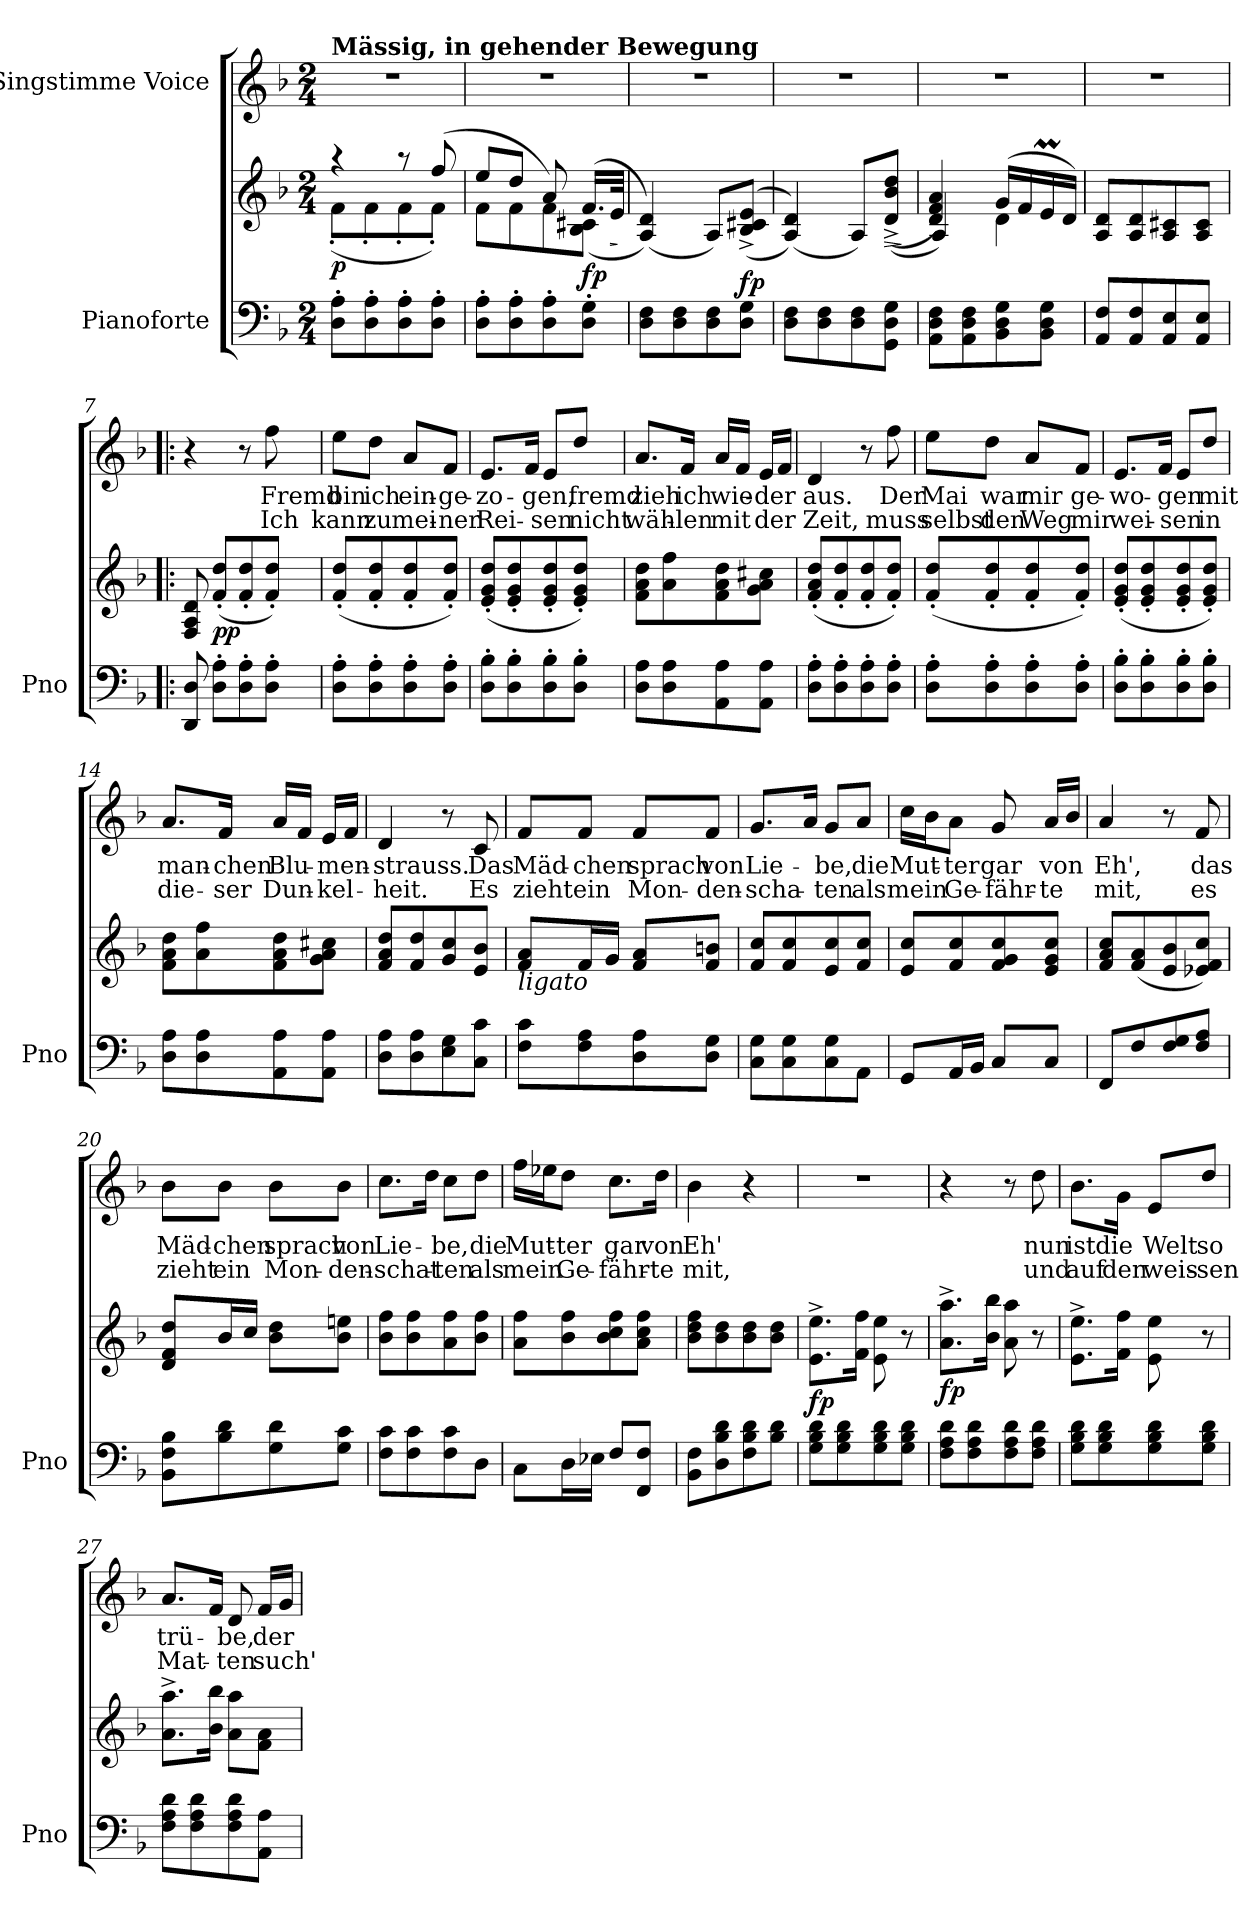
**kern	**kern	**dynam	**kern	**text	**text
*part2	*part2	*part2	*part1	*part1	*part1
*staff3	*staff2	*staff2/3	*staff1	*staff1	*staff1
*I"Pianoforte	*	*	*I"Singstimme Voice	*	*
*I'Pno	*	*	*	*	*
*clefF4	*clefG2	*	*clefG2	*	*
*k[b-]	*k[b-]	*	*k[b-]	*	*
*M2/4	*M2/4	*	*M2/4	*	*
*MM45	*MM45	*	*MM45	*	*
=1	=1	=1	=1	=1	=1
*	*^	*	*	*	*
!	!	!	!	!LO:TX:a:B:t=Mässig, in gehender Bewegung	!	!
!	!	!	!LO:DY:b	!	!	!
8D\' 8A\'L	4r	(<8f'\L	p	2r	.	.
8D\' 8A\'	.	8f'\	.	.	.	.
8D\' 8A\'	8r	8f'\	.	.	.	.
8D\' 8A\'J	(>8ff/	8f'\J)	.	.	.	.
=2	=2	=2	=2	=2	=2	=2
8D\' 8A\'L	8ee/L	8f\L	.	2r	.	.
8D\' 8A\'	8dd/J	8f\	.	.	.	.
8D\' 8A\'	8a/)	8f\	.	.	.	.
!	!	!	!LO:DY:b	!	!	!
8D\' 8G\'J	(>16.f/LL	(<8B-\ 8c#X\J	fp	.	.	.
!	!	!	!LO:HP:b	!	!	!
.	32e/JJk	.	>	.	.	.
*	*v	*v	*	*	*	*
.	.	]	.	.	.
=3	=3	=3	=3	=3	=3
8D\ 8F\L	(>4A/ 4d/))	.	2r	.	.
8D\ 8F\	.	.	.	.	.
8D\ 8F\	8A/L)	.	.	.	.
!	!	!LO:DY:a=2	!	!	!
8D\ 8G\J	(>(<8B-/^ 8c#X/^ 8e/^J	fp	.	.	.
=4	=4	=4	=4	=4	=4
8D\ 8F\L	(>4A/ 4d/))	.	2r	.	.
8D\ 8F\	.	.	.	.	.
8D\ 8F\	8A/L)	.	.	.	.
!	!	!LO:HP:b	!	!	!
8GG\ 8D\ 8G\J	(>(<8d/^ 8b-/^ 8dd/^J	>	.	.	.
.	.	]	.	.	.
=5	=5	=5	=5	=5	=5
*	*^	*	*	*	*
8AA\ 8D\ 8F\L	4d/ 4f/ 4a/)	4A/)	.	2r	.	.
8AA\ 8D\ 8F\	.	.	.	.	.	.
8BB-\ 8D\ 8G\	(>16g/LL	4d\	.	.	.	.
.	16f/	.	.	.	.	.
8BB-\ 8D\ 8G\J	16em/	.	.	.	.	.
.	16d/JJ)	.	.	.	.	.
*	*v	*v	*	*	*	*
=6	=6	=6	=6	=6	=6
8AA/ 8F/L	8A/ 8d/L	.	2r	.	.
8AA/ 8F/	8A/ 8d/	.	.	.	.
8AA/ 8E/	8A/ 8c#X/	.	.	.	.
8AA/ 8E/J	8A/ 8c#/J	.	.	.	.
!!LO:LB:g=z
=7!|:	=7!|:	=7!|:	=7!|:	=7!|:	=7!|:
8DD/ 8D/	8F/ 8A/ 8d/	.	4r	.	.
!	!	!LO:DY:b	!	!	!
8D\' 8A\'L	(<8f/' 8dd/'L	pp	.	.	.
8D\' 8A\'	8f/' 8dd/'	.	8r	.	.
!	!	!	!	!LO:LY:b	!LO:LY:b
8D\' 8A\'J	8f/' 8dd/'J)	.	8ff\	Fremd	Ich
=8	=8	=8	=8	=8	=8
!	!	!	!	!LO:LY:b	!LO:LY:b
8D\' 8A\'L	(<8f/' 8dd/'L	.	8ee\L	bin	kann
!	!	!	!	!LO:LY:b	!LO:LY:b
8D\' 8A\'	8f/' 8dd/'	.	8dd\J	ich	zu
!	!	!	!	!LO:LY:b	!LO:LY:b
8D\' 8A\'	8f/' 8dd/'	.	8a/L	ein-	mei-
!	!	!	!	!LO:LY:b	!LO:LY:b
8D\' 8A\'J	8f/' 8dd/'J)	.	8f/J	-ge-	-ner
=9	=9	=9	=9	=9	=9
!	!	!	!	!LO:LY:b	!LO:LY:b
8D\' 8B-\'L	(<8e/' 8g/' 8dd/'L	.	8.e/L	-zo-	Rei-
8D\' 8B-\'	8e/' 8g/' 8dd/'	.	.	.	.
.	.	.	16f/Jk	.	.
!	!	!	!	!LO:LY:b	!LO:LY:b
8D\' 8B-\'	8e/' 8g/' 8dd/'	.	8e/L	-gen,	-sen
!	!	!	!	!LO:LY:b	!LO:LY:b
8D\' 8B-\'J	8e/' 8g/' 8dd/'J)	.	8dd/J	fremd	nicht
=10	=10	=10	=10	=10	=10
!	!	!	!	!LO:LY:b	!LO:LY:b
8D\ 8A\L	8f\ 8a\ 8dd\L	.	8.a/L	zieh	wäh-
8D\ 8A\	8a\ 8ff\	.	.	.	.
!	!	!	!	!LO:LY:b	!LO:LY:b
.	.	.	16f/Jk	ich	-len
!	!	!	!	!LO:LY:b	!LO:LY:b
8AA\ 8A\	8f\ 8a\ 8dd\	.	16a/LL	wie-	mit
.	.	.	16f/JJ	.	.
!	!	!	!	!LO:LY:b	!LO:LY:b
8AA\ 8A\J	8g\ 8a\ 8cc#X\J	.	16e/LL	-der	der
.	.	.	16f/JJ	.	.
=11	=11	=11	=11	=11	=11
!	!	!	!	!LO:LY:b	!LO:LY:b
8D\' 8A\'L	(<8f/' 8a/' 8dd/'L	.	4d/	aus.	Zeit,
8D\' 8A\'	8f/' 8dd/'	.	.	.	.
8D\' 8A\'	8f/' 8dd/'	.	8r	.	.
!	!	!	!	!LO:LY:b	!LO:LY:b
8D\' 8A\'J	8f/' 8dd/'J)	.	8ff\	Der	muss
=12	=12	=12	=12	=12	=12
!	!	!	!	!LO:LY:b	!LO:LY:b
8D\' 8A\'L	(<8f/' 8dd/'L	.	8ee\L	Mai	selbst
!	!	!	!	!LO:LY:b	!LO:LY:b
8D\' 8A\'	8f/' 8dd/'	.	8dd\J	war	den
!	!	!	!	!LO:LY:b	!LO:LY:b
8D\' 8A\'	8f/' 8dd/'	.	8a/L	mir	Weg
!	!	!	!	!LO:LY:b	!LO:LY:b
8D\' 8A\'J	8f/' 8dd/'J)	.	8f/J	ge-	mir
!!LO:LB:g=z
=13	=13	=13	=13	=13	=13
!	!	!	!	!LO:LY:b	!LO:LY:b
8D\' 8B-\'L	(<8e/' 8g/' 8dd/'L	.	8.e/L	-wo-	wei-
8D\' 8B-\'	8e/' 8g/' 8dd/'	.	.	.	.
.	.	.	16f/Jk	.	.
!	!	!	!	!LO:LY:b	!LO:LY:b
8D\' 8B-\'	8e/' 8g/' 8dd/'	.	8e/L	-gen	-sen
!	!	!	!	!LO:LY:b	!LO:LY:b
8D\' 8B-\'J	8e/' 8g/' 8dd/'J)	.	8dd/J	mit	in
=14	=14	=14	=14	=14	=14
!	!	!	!	!LO:LY:b	!LO:LY:b
8D\ 8A\L	8f\ 8a\ 8dd\L	.	8.a/L	man-	die-
8D\ 8A\	8a\ 8ff\	.	.	.	.
!	!	!	!	!LO:LY:b	!LO:LY:b
.	.	.	16f/Jk	-chen	-ser
!	!	!	!	!LO:LY:b	!LO:LY:b
8AA\ 8A\	8f\ 8a\ 8dd\	.	16a/LL	Blu-	Dun-
.	.	.	16f/JJ	.	.
!	!	!	!	!LO:LY:b	!LO:LY:b
8AA\ 8A\J	8g\ 8a\ 8cc#X\J	.	16e/LL	-men-	-kel-
.	.	.	16f/JJ	.	.
=15	=15	=15	=15	=15	=15
!	!	!	!	!LO:LY:b	!LO:LY:b
8D\ 8A\L	8f/ 8a/ 8dd/L	.	4d/	-strauss.	-heit.
8D\ 8A\	8f/ 8dd/	.	.	.	.
8E\ 8G\	8g/ 8cc/	.	8r	.	.
!	!	!	!	!LO:LY:b	!LO:LY:b
8C\ 8c\J	8e/ 8b-/J	.	8c/	Das	Es
=16	=16	=16	=16	=16	=16
!	!LO:TX:b:i:t=ligato	!	!	!	!
!	!	!	!	!LO:LY:b	!LO:LY:b
8F\ 8c\L	8f/ 8a/L	.	8f/L	Mäd-	zieht
!	!	!	!	!LO:LY:b	!LO:LY:b
8F\ 8A\	16f/L	.	8f/J	-chen	ein
.	16g/JJ	.	.	.	.
!	!	!	!	!LO:LY:b	!LO:LY:b
8D\ 8A\	8f/ 8a/L	.	8f/L	sprach	Mon-
!	!	!	!	!LO:LY:b	!LO:LY:b
8D\ 8G\J	8f/ 8bn/J	.	8f/J	von	-den-
=17	=17	=17	=17	=17	=17
!	!	!	!	!LO:LY:b	!LO:LY:b
8C\ 8G\L	8f/ 8cc/L	.	8.g/L	Lie-	-scha-
8C\ 8G\	8f/ 8cc/	.	.	.	.
.	.	.	16a/Jk	.	.
!	!	!	!	!LO:LY:b	!LO:LY:b
8C\ 8G\	8e/ 8cc/	.	8g/L	-be,	-ten
!	!	!	!	!LO:LY:b	!LO:LY:b
8AA\J	8f/ 8cc/J	.	8a/J	die	als
=18	=18	=18	=18	=18	=18
!	!	!	!	!LO:LY:b	!LO:LY:b
8GG/L	8e/ 8cc/L	.	16cc\LL	Mut-	mein
.	.	.	16b-\J	.	.
!	!	!	!	!LO:LY:b	!LO:LY:b
16AA/L	8f/ 8cc/	.	8a\J	-ter	Ge-
16BB-/JJ	.	.	.	.	.
!	!	!	!	!LO:LY:b	!LO:LY:b
8C/L	8f/ 8g/ 8cc/	.	8g/	gar	-fähr-
!	!	!	!	!LO:LY:b	!LO:LY:b
8C/J	8e/ 8g/ 8cc/J	.	16a/LL	von	-te
.	.	.	16b-/JJ	.	.
=19	=19	=19	=19	=19	=19
!	!	!	!	!LO:LY:b	!LO:LY:b
8FF/L	8f/ 8a/ 8cc/L	.	4a/	Eh',	mit,
8F/	(<8f/ 8a/	.	.	.	.
8F/ 8G/	8e/ 8b-/	.	8r	.	.
!	!	!	!	!LO:LY:b	!LO:LY:b
8F/ 8A/J	8e-X/ 8f/ 8cc/J)	.	8f/	das	es
!!LO:PB:g=z
=20	=20	=20	=20	=20	=20
!	!	!	!	!LO:LY:b	!LO:LY:b
8BB-\ 8F\ 8B-\L	8d/ 8f/ 8dd/L	.	8b-\L	Mäd-	zieht
!	!	!	!	!LO:LY:b	!LO:LY:b
8B-\ 8d\	16b-/L	.	8b-\J	-chen	ein
.	16cc/JJ	.	.	.	.
!	!	!	!	!LO:LY:b	!LO:LY:b
8G\ 8d\	8b-\ 8dd\L	.	8b-\L	sprach	Mon-
!	!	!	!	!LO:LY:b	!LO:LY:b
8G\ 8c\J	8b-\ 8een\J	.	8b-\J	von	-den-
=21	=21	=21	=21	=21	=21
!	!	!	!	!LO:LY:b	!LO:LY:b
8F\ 8c\L	8b-\ 8ff\L	.	8.cc\L	Lie-	-schat-
8F\ 8c\	8b-\ 8ff\	.	.	.	.
.	.	.	16dd\Jk	.	.
!	!	!	!	!LO:LY:b	!LO:LY:b
8F\ 8c\	8a\ 8ff\	.	8cc\L	-be,	-ten
!	!	!	!	!LO:LY:b	!LO:LY:b
8D\J	8b-\ 8ff\J	.	8dd\J	die	als
=22	=22	=22	=22	=22	=22
!	!	!	!	!LO:LY:b	!LO:LY:b
8C\L	8a\ 8ff\L	.	16ff\LL	Mut-	mein
.	.	.	16ee-X\J	.	.
!	!	!	!	!LO:LY:b	!LO:LY:b
16D\L	8b-\ 8ff\	.	8dd\J	-ter	Ge-
16E-X\JJ	.	.	.	.	.
!	!	!	!	!LO:LY:b	!LO:LY:b
8F/L	8b-\ 8cc\ 8ff\	.	8.cc\L	gar	-fähr-
8FF/ 8F/J	8a\ 8cc\ 8ff\J	.	.	.	.
!	!	!	!	!LO:LY:b	!LO:LY:b
.	.	.	16dd\Jk	von	-te
=23	=23	=23	=23	=23	=23
!	!	!	!	!LO:LY:b	!LO:LY:b
8BB-\ 8F\L	8b-\ 8dd\ 8ff\L	.	4b-\	Eh'	mit,
8D\ 8B-\ 8d\	8b-\ 8dd\	.	.	.	.
8F\ 8B-\ 8d\	8b-\ 8dd\	.	4r	.	.
8B-\ 8d\J	8b-\ 8dd\J	.	.	.	.
=24	=24	=24	=24	=24	=24
!	!	!LO:DY:a=2	!	!	!
8G\ 8B-\ 8d\L	8.e\^ 8.ee\^L	fp	2r	.	.
8G\ 8B-\ 8d\	.	.	.	.	.
.	16f\ 16ff\Jk	.	.	.	.
8G\ 8B-\ 8d\	8e\ 8ee\	.	.	.	.
8G\ 8B-\ 8d\J	8r	.	.	.	.
=25	=25	=25	=25	=25	=25
!	!	!LO:DY:b	!	!	!
8F\ 8A\ 8d\L	8.a\^ 8.aa\^L	fp	4r	.	.
8F\ 8A\ 8d\	.	.	.	.	.
.	16b-\ 16bb-\Jk	.	.	.	.
8F\ 8A\ 8d\	8a\ 8aa\	.	8r	.	.
!	!	!	!	!LO:LY:b	!LO:LY:b
8F\ 8A\ 8d\J	8r	.	8dd\	nun	und
=26	=26	=26	=26	=26	=26
!	!	!	!	!LO:LY:b	!LO:LY:b
8G\ 8B-\ 8d\L	8.e\^ 8.ee\^L	.	8.b-\L	ist	auf
8G\ 8B-\ 8d\	.	.	.	.	.
!	!	!	!	!LO:LY:b	!LO:LY:b
.	16f\ 16ff\Jk	.	16g\Jk	die	den
!	!	!	!	!LO:LY:b	!LO:LY:b
8G\ 8B-\ 8d\	8e\ 8ee\	.	8e/L	Welt	weis-
!	!	!	!	!LO:LY:b	!LO:LY:b
8G\ 8B-\ 8d\J	8r	.	8dd/J	so	-sen
!!LO:PB:g=z
=27	=27	=27	=27	=27	=27
!	!	!	!	!LO:LY:b	!LO:LY:b
8F\ 8A\ 8d\L	8.a\^ 8.aa\^L	.	8.a/L	trü-	Mat-
8F\ 8A\ 8d\	.	.	.	.	.
.	16b-\ 16bb-\Jk	.	16f/Jk	.	.
!	!	!	!	!LO:LY:b	!LO:LY:b
8F\ 8A\ 8d\	8a\ 8aa\L	.	8d/	-be,	-ten
!	!	!	!	!LO:LY:b	!LO:LY:b
8AA\ 8A\J	8f\ 8a\J	.	16f/LL	der	such'
.	.	.	16g/JJ	.	.
=	=	=	=	=	=
*-	*-	*-	*-	*-	*-
